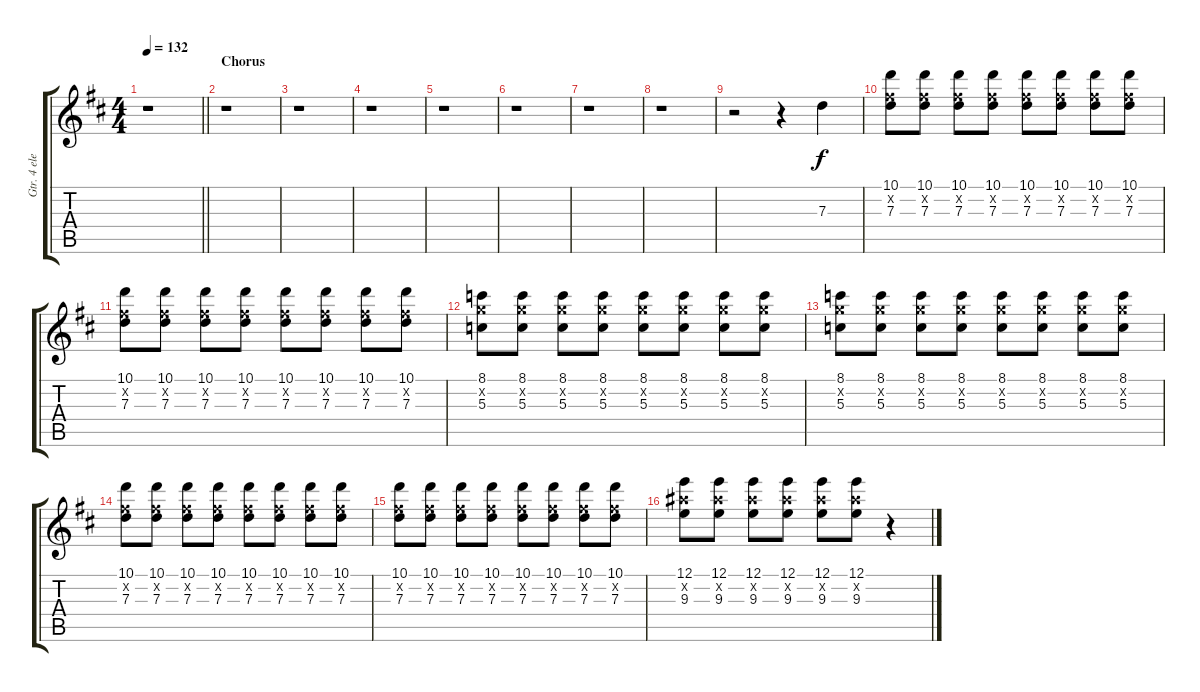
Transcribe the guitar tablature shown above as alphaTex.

\track ("Gtr. 4 electric w/dist." "Gtr. 4 ele") {instrument distortionguitar}
\staff {score tabs}
\tuning (E4 B3 G3 D3 A2 E2) {hide}
\ts (4 4)
\tempo 132
\clef g2
\barLineRight lightlight
\ks d
r.1{dy f} |
\section ("" "Chorus")
r.1 |
r.1 |
r.1 |
r.1 |
r.1 |
r.1 |
r.1 |
r.2 r.4 7.3.4 |
(10.1 7.2{x} 7.3).8 (10.1 7.2{x} 7.3).8 (10.1 7.2{x} 7.3).8 (10.1 7.2{x} 7.3).8 (10.1 7.2{x} 7.3).8 (10.1 7.2{x} 7.3).8 (10.1 7.2{x} 7.3).8 (10.1 7.2{x} 7.3).8 |
(10.1 7.2{x} 7.3).8 (10.1 7.2{x} 7.3).8 (10.1 7.2{x} 7.3).8 (10.1 7.2{x} 7.3).8 (10.1 7.2{x} 7.3).8 (10.1 7.2{x} 7.3).8 (10.1 7.2{x} 7.3).8 (10.1 7.2{x} 7.3).8 |
(8.1 8.2{x} 5.3).8 (8.1 8.2{x} 5.3).8 (8.1 8.2{x} 5.3).8 (8.1 8.2{x} 5.3).8 (8.1 8.2{x} 5.3).8 (8.1 8.2{x} 5.3).8 (8.1 8.2{x} 5.3).8 (8.1 8.2{x} 5.3).8 |
(8.1 8.2{x} 5.3).8 (8.1 8.2{x} 5.3).8 (8.1 8.2{x} 5.3).8 (8.1 8.2{x} 5.3).8 (8.1 8.2{x} 5.3).8 (8.1 8.2{x} 5.3).8 (8.1 8.2{x} 5.3).8 (8.1 8.2{x} 5.3).8 |
(10.1 7.2{x} 7.3).8 (10.1 7.2{x} 7.3).8 (10.1 7.2{x} 7.3).8 (10.1 7.2{x} 7.3).8 (10.1 7.2{x} 7.3).8 (10.1 7.2{x} 7.3).8 (10.1 7.2{x} 7.3).8 (10.1 7.2{x} 7.3).8 |
(10.1 7.2{x} 7.3).8 (10.1 7.2{x} 7.3).8 (10.1 7.2{x} 7.3).8 (10.1 7.2{x} 7.3).8 (10.1 7.2{x} 7.3).8 (10.1 7.2{x} 7.3).8 (10.1 7.2{x} 7.3).8 (10.1 7.2{x} 7.3).8 |
(12.1 11.2{x} 9.3).8 (12.1 11.2{x} 9.3).8 (12.1 11.2{x} 9.3).8 (12.1 11.2{x} 9.3).8 (12.1 11.2{x} 9.3).8 (12.1 11.2{x} 9.3).8 r.4
